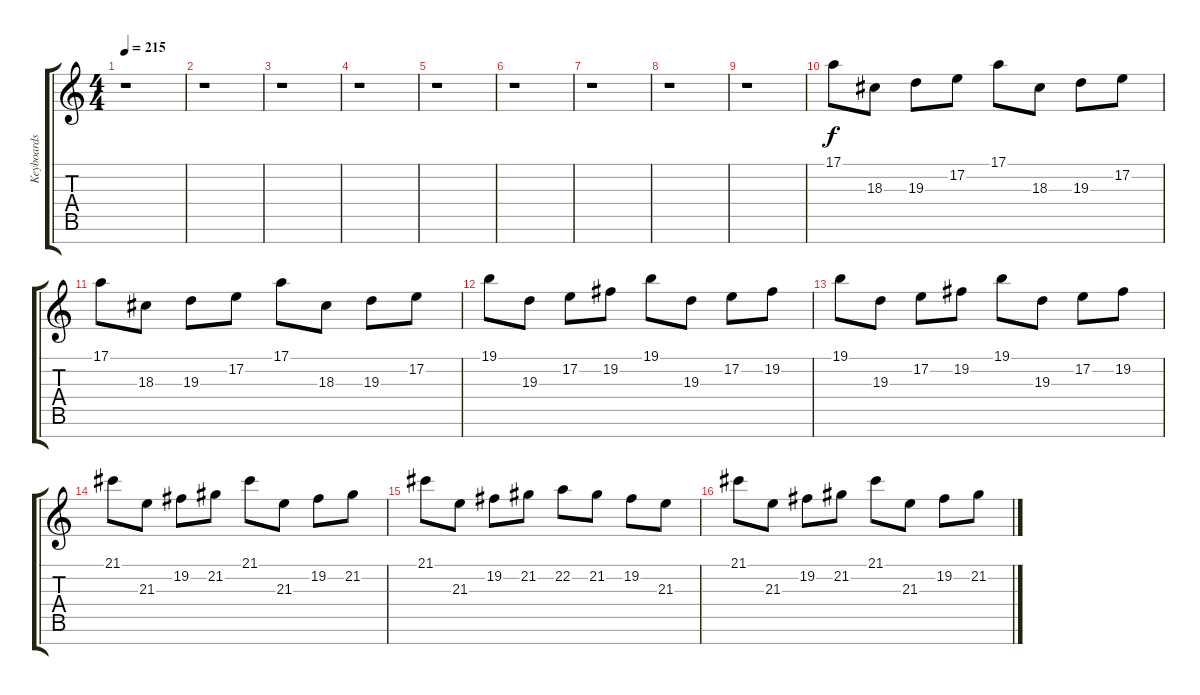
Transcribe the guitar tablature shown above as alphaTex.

\track ("Keyboards 3" "Keyboards ") {instrument musicbox}
\staff {score tabs}
\tuning (E4 B3 G3 D3 A2 E2 B1) {hide}
\ts (4 4)
\tempo 215
\clef g2
\ks c
r.1{dy f} |
r.1 |
r.1 |
r.1 |
r.1 |
r.1 |
r.1 |
r.1 |
r.1 |
\section ("" "")
17.1.8 18.3.8 19.3.8 17.2.8 17.1.8 18.3.8 19.3.8 17.2.8 |
17.1.8 18.3.8 19.3.8 17.2.8 17.1.8 18.3.8 19.3.8 17.2.8 |
19.1.8 19.3.8 17.2.8 19.2.8 19.1.8 19.3.8 17.2.8 19.2.8 |
19.1.8 19.3.8 17.2.8 19.2.8 19.1.8 19.3.8 17.2.8 19.2.8 |
21.1.8 21.3.8 19.2.8 21.2.8 21.1.8 21.3.8 19.2.8 21.2.8 |
21.1.8 21.3.8 19.2.8 21.2.8 22.2.8 21.2.8 19.2.8 21.3.8 |
21.1.8 21.3.8 19.2.8 21.2.8 21.1.8 21.3.8 19.2.8 21.2.8
